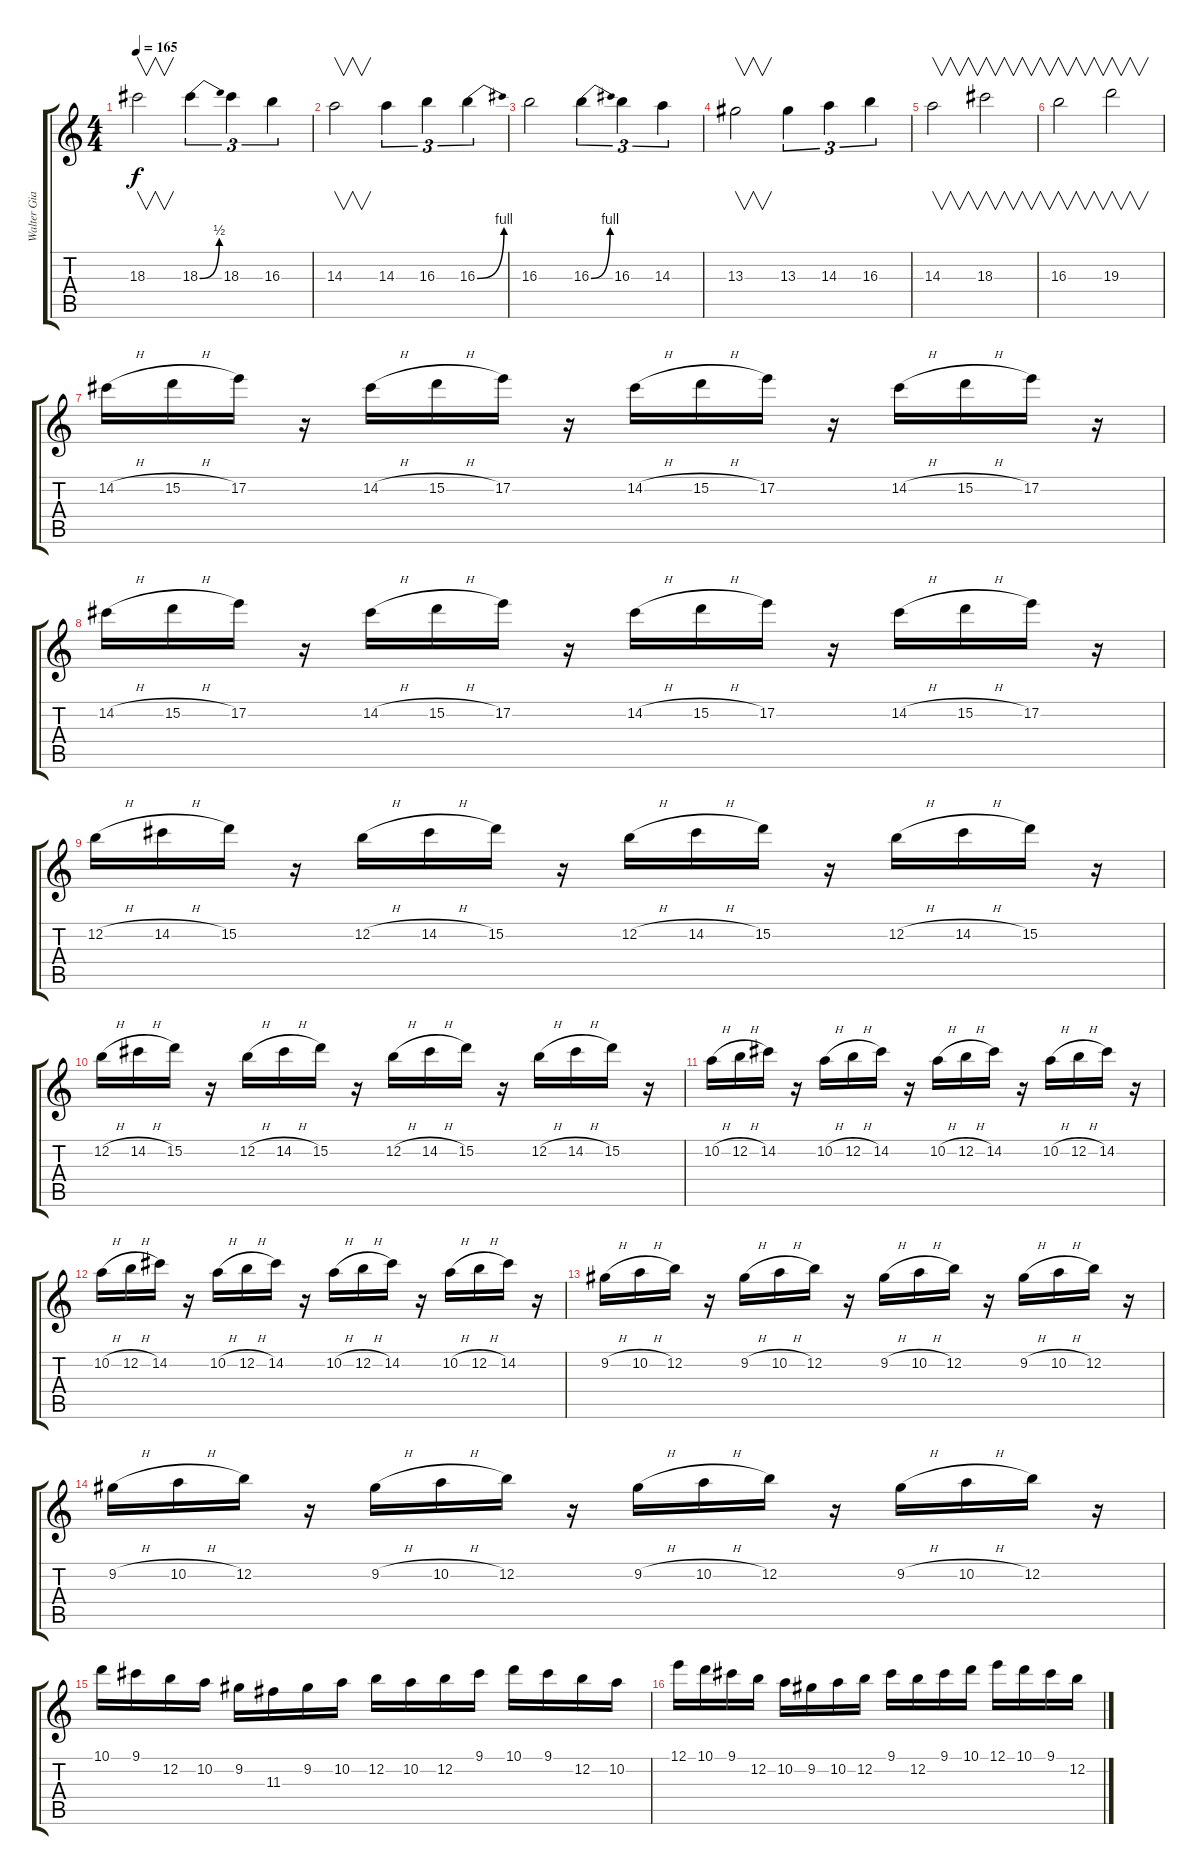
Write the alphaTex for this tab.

\track ("Walter Giardino" "Walter Gia") {instrument distortionguitar}
\staff {score tabs}
\tuning (E4 B3 G3 D3 A2 E2) {hide}
\ts (4 4)
\tempo 165
\clef g2
\ks c
18.3.2{v dy f} 18.3{be (bend 0 0 60 2)}.4{tu (3 2)} 18.3.4{tu (3 2)} 16.3.4{tu (3 2)} |
14.3.2{v} 14.3.4{tu (3 2)} 16.3.4{tu (3 2)} 16.3{be (bend 0 0 60 4)}.4{tu (3 2)} |
16.3.2 16.3{be (bend 0 0 60 4)}.4{tu (3 2)} 16.3.4{tu (3 2)} 14.3.4{tu (3 2)} |
13.3.2{v} 13.3.4{tu (3 2)} 14.3.4{tu (3 2)} 16.3.4{tu (3 2)} |
14.3.2{v} 18.3.2{v} |
16.3.2{v} 19.3.2{v} |
14.2{h}.16 15.2{h}.16 17.2.16 r.16 14.2{h}.16 15.2{h}.16 17.2.16 r.16 14.2{h}.16 15.2{h}.16 17.2.16 r.16 14.2{h}.16 15.2{h}.16 17.2.16 r.16 |
14.2{h}.16 15.2{h}.16 17.2.16 r.16 14.2{h}.16 15.2{h}.16 17.2.16 r.16 14.2{h}.16 15.2{h}.16 17.2.16 r.16 14.2{h}.16 15.2{h}.16 17.2.16 r.16 |
12.2{h}.16 14.2{h}.16 15.2.16 r.16 12.2{h}.16 14.2{h}.16 15.2.16 r.16 12.2{h}.16 14.2{h}.16 15.2.16 r.16 12.2{h}.16 14.2{h}.16 15.2.16 r.16 |
12.2{h}.16 14.2{h}.16 15.2.16 r.16 12.2{h}.16 14.2{h}.16 15.2.16 r.16 12.2{h}.16 14.2{h}.16 15.2.16 r.16 12.2{h}.16 14.2{h}.16 15.2.16 r.16 |
10.2{h}.16 12.2{h}.16 14.2.16 r.16 10.2{h}.16 12.2{h}.16 14.2.16 r.16 10.2{h}.16 12.2{h}.16 14.2.16 r.16 10.2{h}.16 12.2{h}.16 14.2.16 r.16 |
10.2{h}.16 12.2{h}.16 14.2.16 r.16 10.2{h}.16 12.2{h}.16 14.2.16 r.16 10.2{h}.16 12.2{h}.16 14.2.16 r.16 10.2{h}.16 12.2{h}.16 14.2.16 r.16 |
9.2{h}.16 10.2{h}.16 12.2.16 r.16 9.2{h}.16 10.2{h}.16 12.2.16 r.16 9.2{h}.16 10.2{h}.16 12.2.16 r.16 9.2{h}.16 10.2{h}.16 12.2.16 r.16 |
9.2{h}.16 10.2{h}.16 12.2.16 r.16 9.2{h}.16 10.2{h}.16 12.2.16 r.16 9.2{h}.16 10.2{h}.16 12.2.16 r.16 9.2{h}.16 10.2{h}.16 12.2.16 r.16 |
10.1.16 9.1.16 12.2.16 10.2.16 9.2.16 11.3.16 9.2.16 10.2.16 12.2.16 10.2.16 12.2.16 9.1.16 10.1.16 9.1.16 12.2.16 10.2.16 |
12.1.16 10.1.16 9.1.16 12.2.16 10.2.16 9.2.16 10.2.16 12.2.16 9.1.16 12.2.16 9.1.16 10.1.16 12.1.16 10.1.16 9.1.16 12.2.16
